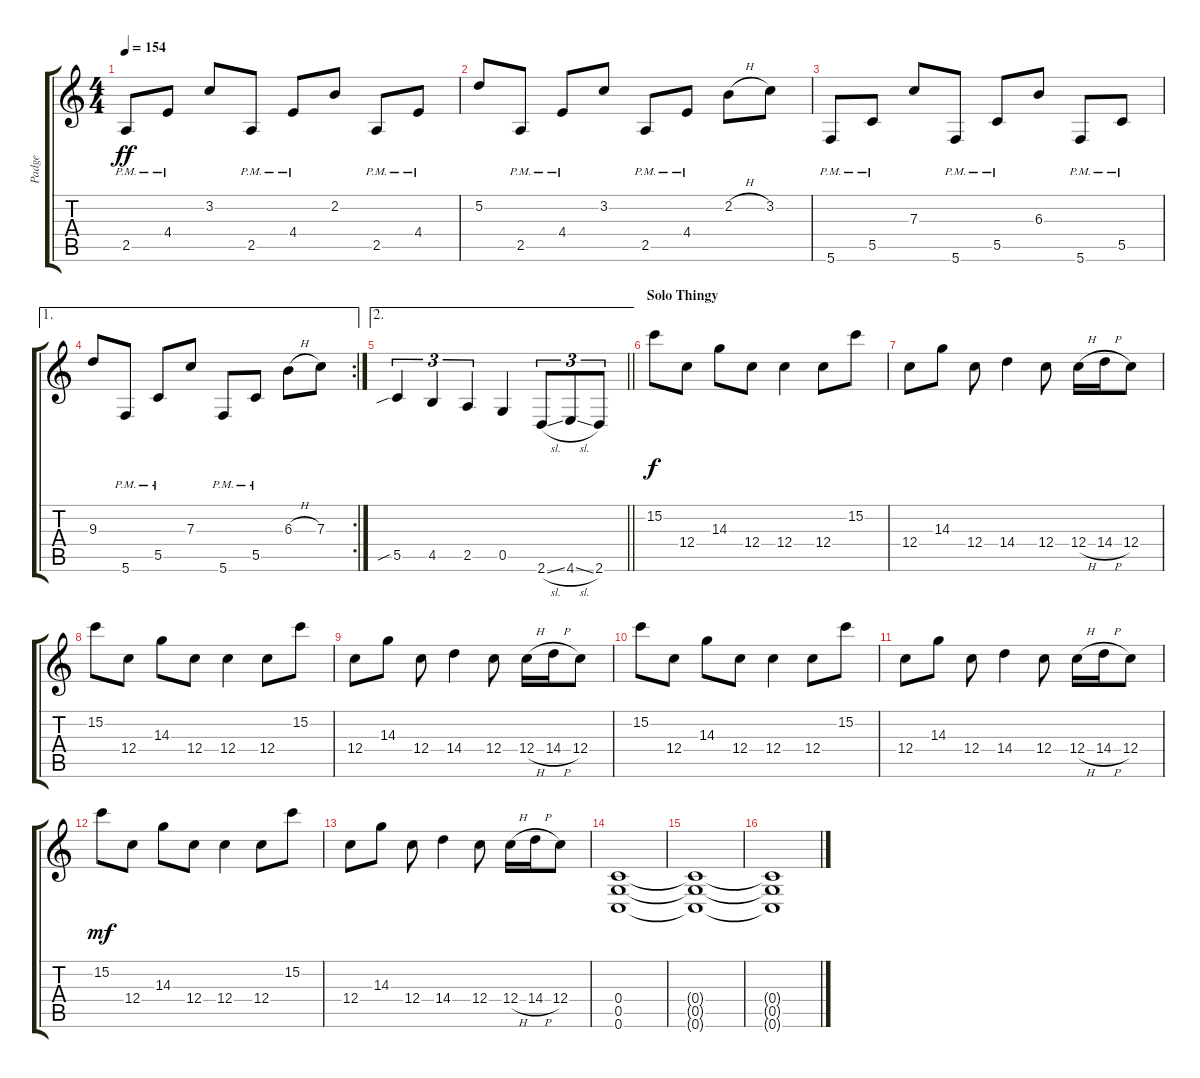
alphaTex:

\track ("Padge" "Padge") {instrument overdrivenguitar}
\staff {score tabs}
\tuning (D4 A3 F3 C3 G2 C2) {hide}
\ts (4 4)
\tempo 154
\clef g2
\ks c
2.5{pm}.8{dy ff} 4.4{pm}.8 3.2.8 2.5{pm}.8 4.4{pm}.8 2.2.8 2.5{pm}.8 4.4{pm}.8 |
5.2.8 2.5{pm}.8 4.4{pm}.8 3.2.8 2.5{pm}.8 4.4{pm}.8 2.2{h}.8 3.2.8 |
5.6{pm}.8 5.5{pm}.8 7.3.8 5.6{pm}.8 5.5{pm}.8 6.3.8 5.6{pm}.8 5.5{pm}.8 |
\ae 1
\rc 2
9.3.8 5.6{pm}.8 5.5{pm}.8 7.3.8 5.6{pm}.8 5.5{pm}.8 6.3{h}.8 7.3.8 |
\ae 2
\barLineRight lightlight
5.5{sib}.4{tu (3 2)} 4.5.4{tu (3 2)} 2.5.4{tu (3 2)} 0.5.4 2.6{sl}.8{tu (3 2)} 4.6{sl}.8{tu (3 2)} 2.6.8{tu (3 2)} |
\section ("" "Solo Thingy")
15.2.8{dy f} 12.4.8 14.3.8 12.4.8 12.4.4 12.4.8 15.2.8 |
12.4.8 14.3.8 12.4.8 14.4.4 12.4.8 12.4{h}.16 14.4{h}.16 12.4.8 |
15.2.8 12.4.8 14.3.8 12.4.8 12.4.4 12.4.8 15.2.8 |
12.4.8 14.3.8 12.4.8 14.4.4 12.4.8 12.4{h}.16 14.4{h}.16 12.4.8 |
15.2.8 12.4.8 14.3.8 12.4.8 12.4.4 12.4.8 15.2.8 |
12.4.8 14.3.8 12.4.8 14.4.4 12.4.8 12.4{h}.16 14.4{h}.16 12.4.8 |
15.2.8{dy mf} 12.4.8 14.3.8 12.4.8 12.4.4 12.4.8 15.2.8 |
12.4.8 14.3.8 12.4.8 14.4.4 12.4.8 12.4{h}.16 14.4{h}.16 12.4.8 |
(0.4 0.5 0.6).1 |
(0.4{t} 0.5{t} 0.6{t}).1 |
(0.4{t} 0.5{t} 0.6{t}).1
